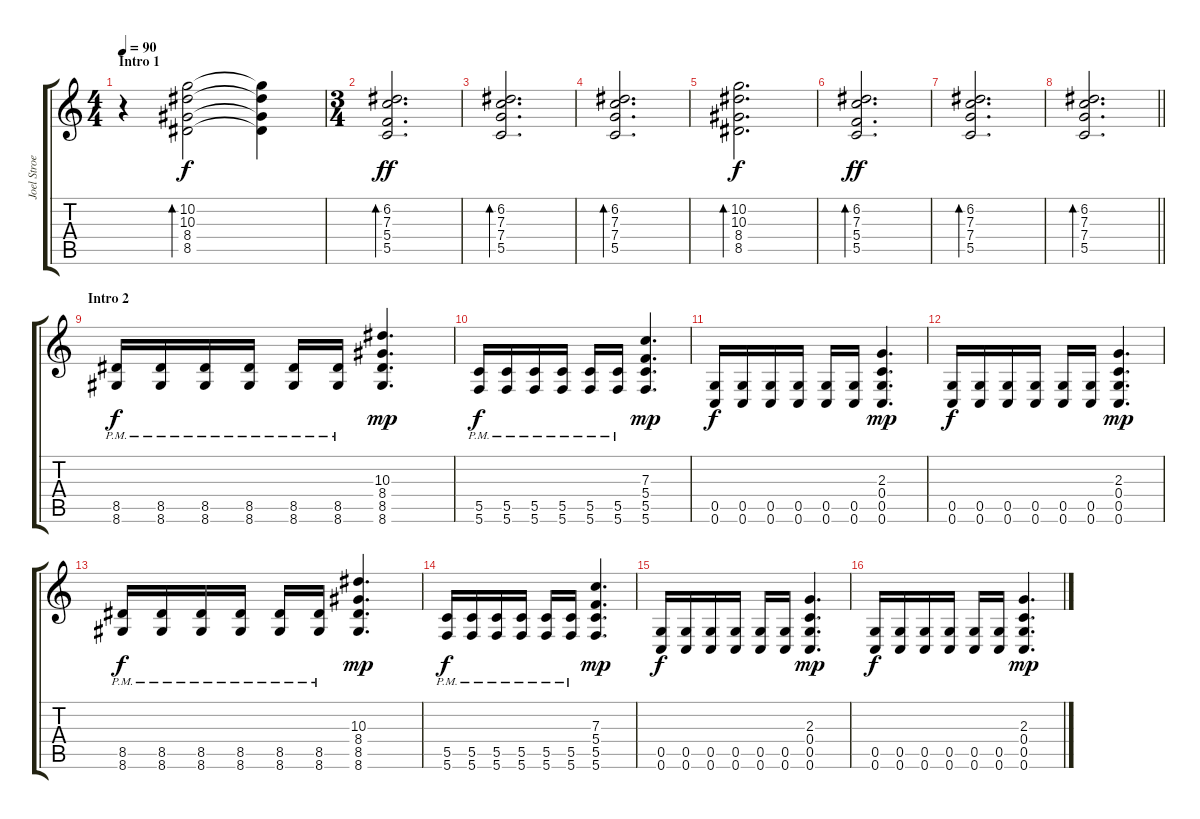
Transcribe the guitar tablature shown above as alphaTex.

\track ("Joel Stroetzel" "Joel Stroe") {instrument overdrivenguitar}
\staff {score tabs}
\tuning (D4 A3 F3 C3 G2 C2) {hide}
\ts (4 4)
\section ("" "Intro 1")
\tempo 90
\clef g2
\ks c
r.4{dy f instrument overdrivenguitar} (10.2 10.3 8.4 8.5).2{bd 60 instrument electricguitarclean} (10.2{t} 10.3{t} 8.4{t} 8.5{t}).4 |
\ts (3 4)
(6.2 7.3 5.4 5.5).2{d bd 120 dy ff} |
(6.2 7.3 7.4 5.5).2{d bd 120} |
(6.2 7.3 7.4 5.5).2{d bd 120} |
(10.2 10.3 8.4 8.5).2{d bd 60 dy f} |
(6.2 7.3 5.4 5.5).2{d bd 120 dy ff} |
(6.2 7.3 7.4 5.5).2{d bd 120} |
\barLineRight lightlight
(6.2 7.3 7.4 5.5).2{d bd 120} |
\section ("" "Intro 2")
(8.5 8.6{pm}).16{dy f instrument distortionguitar} (8.5 8.6{pm}).16 (8.5 8.6{pm}).16 (8.5 8.6{pm}).16 (8.5 8.6{pm}).16 (8.5 8.6{pm}).16 (10.3 8.4 8.5 8.6).4{d dy mp} |
(5.5 5.6{pm}).16{dy f} (5.5 5.6{pm}).16 (5.5 5.6{pm}).16 (5.5 5.6{pm}).16 (5.5 5.6{pm}).16 (5.5 5.6{pm}).16 (7.3 5.4 5.5 5.6).4{d dy mp} |
(0.5 0.6).16{dy f} (0.5 0.6).16 (0.5 0.6).16 (0.5 0.6).16 (0.5 0.6).16 (0.5 0.6).16 (2.3 0.4 0.5 0.6).4{d dy mp} |
(0.5 0.6).16{dy f} (0.5 0.6).16 (0.5 0.6).16 (0.5 0.6).16 (0.5 0.6).16 (0.5 0.6).16 (2.3 0.4 0.5 0.6).4{d dy mp} |
(8.5 8.6{pm}).16{dy f} (8.5 8.6{pm}).16 (8.5 8.6{pm}).16 (8.5 8.6{pm}).16 (8.5 8.6{pm}).16 (8.5 8.6{pm}).16 (10.3 8.4 8.5 8.6).4{d dy mp} |
(5.5 5.6{pm}).16{dy f} (5.5 5.6{pm}).16 (5.5 5.6{pm}).16 (5.5 5.6{pm}).16 (5.5 5.6{pm}).16 (5.5 5.6{pm}).16 (7.3 5.4 5.5 5.6).4{d dy mp} |
(0.5 0.6).16{dy f} (0.5 0.6).16 (0.5 0.6).16 (0.5 0.6).16 (0.5 0.6).16 (0.5 0.6).16 (2.3 0.4 0.5 0.6).4{d dy mp} |
(0.5 0.6).16{dy f} (0.5 0.6).16 (0.5 0.6).16 (0.5 0.6).16 (0.5 0.6).16 (0.5 0.6).16 (2.3 0.4 0.5 0.6).4{d dy mp}
